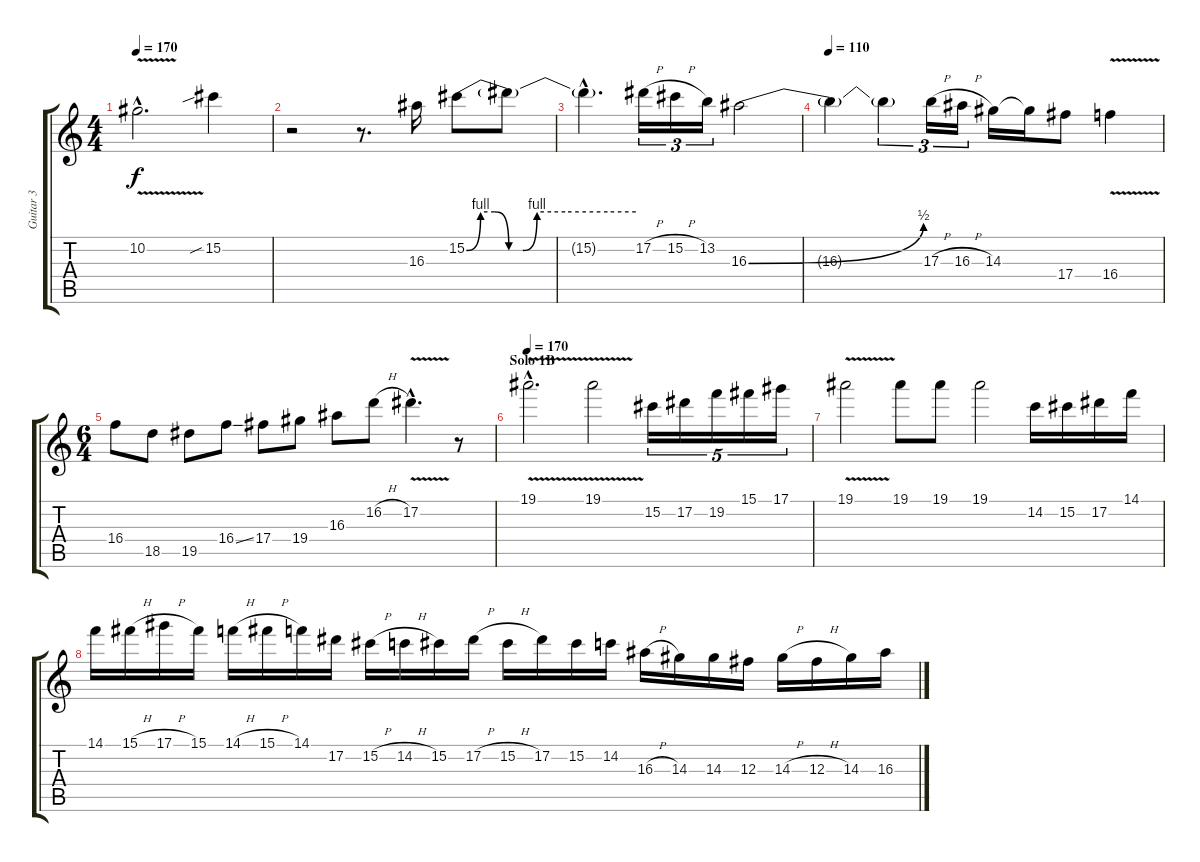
\track ("Guitar 3" "Guitar 3") {instrument distortionguitar}
\staff {score tabs}
\tuning (Eb4 Bb3 Gb3 Db3 Ab2 Eb2) {hide}
\ts (4 4)
\tempo 170
\clef g2
\ks c
10.2{v hac}.2{d dy f} 15.2{sib}.4 |
r.2 r.8{d} 16.3.16 15.2{be (custom 0 0 5 4 10 4 15 0 20 0 25 4 30 4 35 4 50 4 60 4)}.8 15.2{t}.8 |
15.2{hac t}.4{d} 17.2{h}.16{tu (3 2)} 15.2{h}.16{tu (3 2)} 13.2.16{tu (3 2)} 16.3{be (bend 0 0 60 2)}.2 |
\tempo 110
16.3{t}.4 16.3{t}.4{tu (3 2)} 17.3{h}.16{tu (3 2)} 16.3{h}.16{tu (3 2)} 14.3.16 14.3{t}.16 17.4.8 16.4{v}.4 |
\ts (6 4)
16.4.8 18.5.8 19.5.8 16.4{ss}.8 17.4.8 19.4.8 16.3.8 16.2{h}.8 17.2{v hac}.4{d} r.8 |
\section ("" "Solo 1B ")
\tempo 170
19.1{v hac}.2{d} 19.1{v}.2 15.2.16{tu (5 4)} 17.2.16{tu (5 4)} 19.2.16{tu (5 4)} 15.1.16{tu (5 4)} 17.1.16{tu (5 4)} |
19.1{v}.2 19.1.8 19.1.8 19.1.2 14.2.16 15.2.16 17.2.16 14.1.16 |
14.1.16 15.1{h}.16 17.1{h}.16 15.1.16 14.1{h}.16 15.1{h}.16 14.1.16 17.2.16 15.2{h}.16 14.2{h}.16 15.2.16 17.2{h}.16 15.2{h}.16 17.2.16 15.2.16 14.2.16 16.3{h}.16 14.3.16 14.3.16 12.3.16 14.3{h}.16 12.3{h}.16 14.3.16 16.3.16
